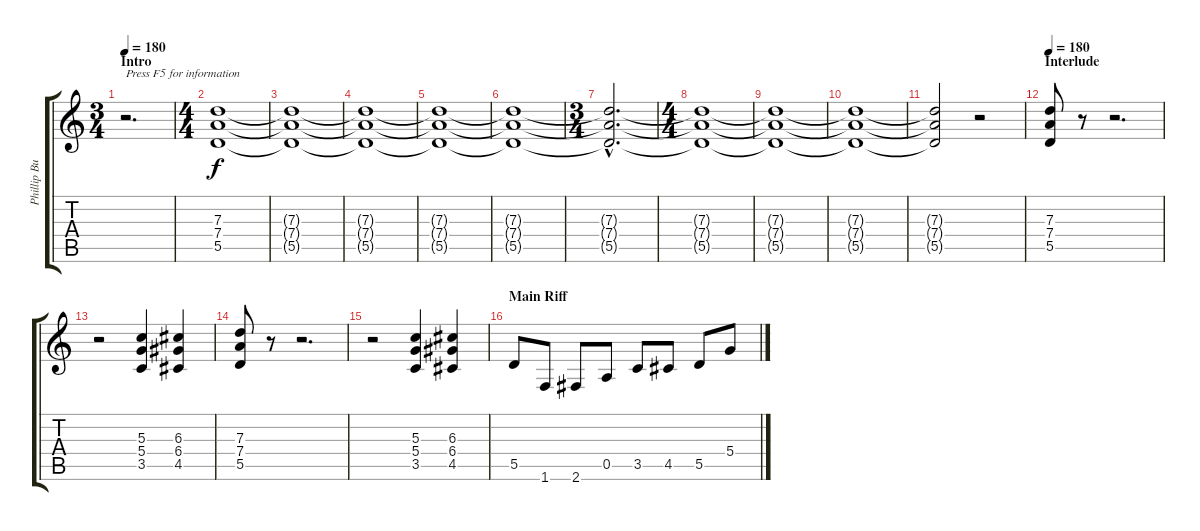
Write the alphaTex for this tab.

\track ("Phillip Buscke" "Phillip Bu") {instrument overdrivenguitar}
\staff {score tabs}
\tuning (E4 B3 G3 D3 A2 E2) {hide}
\ts (3 4)
\section ("" "Intro")
\tempo 180
\tempo 200
\tempo 180
\clef g2
\ks c
r.2{d txt "Press F5 for information" dy f instrument overdrivenguitar} |
\ts (4 4)
(7.3 7.4 5.5).1 |
(7.3{t} 7.4{t} 5.5{t}).1 |
(7.3{t} 7.4{t} 5.5{t}).1 |
(7.3{t} 7.4{t} 5.5{t}).1 |
(7.3{t} 7.4{t} 5.5{t}).1 |
\ts (3 4)
(7.3{hac t} 7.4{hac t} 5.5{hac t}).2{d} |
\ts (4 4)
(7.3{t} 7.4{t} 5.5{t}).1 |
(7.3{t} 7.4{t} 5.5{t}).1 |
(7.3{t} 7.4{t} 5.5{t}).1 |
(7.3{t} 7.4{t} 5.5{t}).2 r.2 |
\section ("" "Interlude")
\tempo 180
(7.3 7.4 5.5).8 r.8 r.2{d} |
r.2 (5.3 5.4 3.5).4 (6.3 6.4 4.5).4 |
(7.3 7.4 5.5).8 r.8 r.2{d} |
r.2 (5.3 5.4 3.5).4 (6.3 6.4 4.5).4 |
\section ("" "Main Riff")
5.5.8 1.6.8 2.6.8 0.5.8 3.5.8 4.5.8 5.5.8 5.4.8
